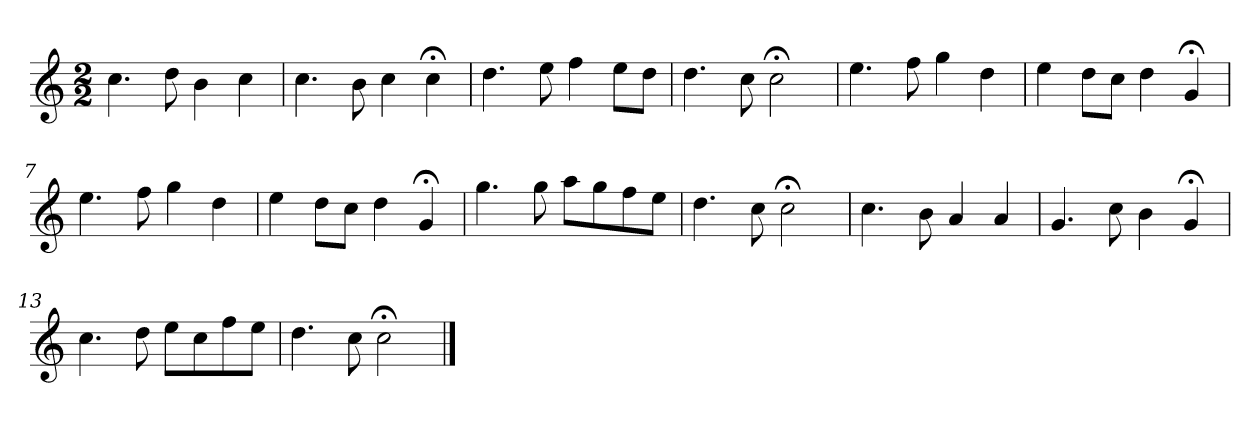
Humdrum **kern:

**kern
*part1
*staff1
*k[]
*C:
*M2/2
*MM120
=1
4.cc
8dd
4b
4cc
=2
4.cc
8b
4cc
4cc;<
=3
4.dd
8ee
4ff
8eeL
8ddJ
=4
4.dd
8cc
2cc;<
=5
4.ee
8ff
4gg
4dd
=6
4ee
8ddL
8ccJ
4dd
4g;<
=7
4.ee
8ff
4gg
4dd
=8
4ee
8ddL
8ccJ
4dd
4g;<
=9
4.gg
8gg
8aaL
8gg
8ff
8eeJ
=10
4.dd
8cc
2cc;<
=11
4.cc
8b
4a
4a
=12
4.g
8cc
4b
4g;<
=13
4.cc
8dd
8eeL
8cc
8ff
8eeJ
=14
4.dd
8cc
2cc;<
==
*-
